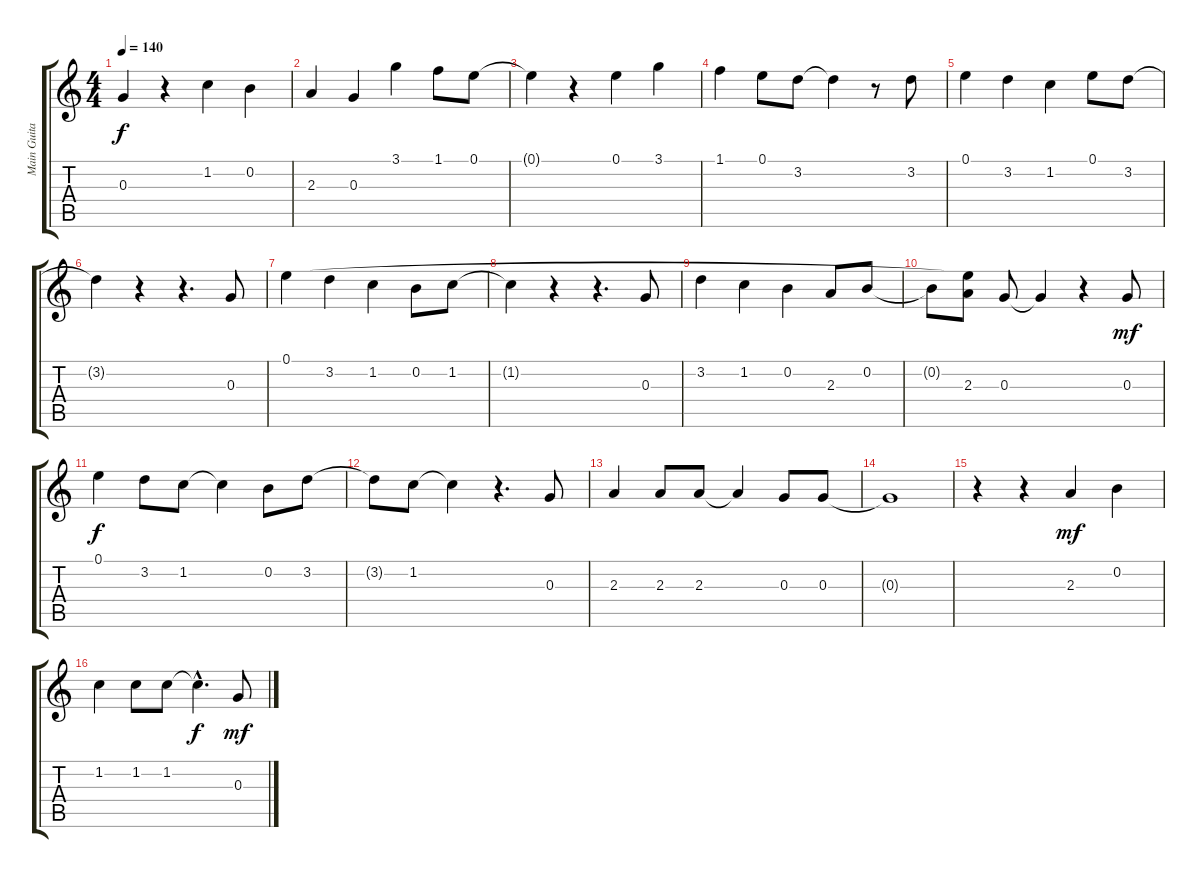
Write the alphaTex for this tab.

\track ("Main Guitar" "Main Guita") {instrument acousticguitarsteel}
\staff {score tabs}
\tuning (E4 B3 G3 D3 A2 E2) {hide}
\ts (4 4)
\tempo 140
\clef g2
\ks c
0.3{t}.4{dy f} r.4 1.2.4 0.2.4 |
2.3.4 0.3.4 3.1.4 1.1.8 0.1.8 |
0.1{t}.4 r.4 0.1.4 3.1.4 |
1.1.4 0.1.8 3.2.8 3.2{t}.4 r.8 3.2.8 |
0.1.4 3.2.4 1.2.4 0.1.8 3.2.8 |
3.2{t}.4 r.4 r.4{d} 0.3.8 |
0.1.4 3.2.4 1.2.4 0.2.8 1.2.8 |
1.2{t}.4 r.4 r.4{d} 0.3.8 |
3.2.4 1.2.4 0.2.4 2.3.8 0.2.8 |
0.2{t}.8 (0.1{t} 2.3).8 0.3.8 0.3{t}.4 r.4 0.3.8{dy mf} |
0.1.4{dy f} 3.2.8 1.2.8 1.2{t}.4 0.2.8 3.2.8 |
3.2{t}.8 1.2.8 1.2{t}.4 r.4{d} 0.3.8 |
2.3.4 2.3.8 2.3.8 2.3{t}.4 0.3.8 0.3.8 |
0.3{t}.1 |
r.4 r.4 2.3.4{dy mf} 0.2.4 |
1.2.4 1.2.8 1.2.8 1.2{hac t}.4{d dy f} 0.3.8{dy mf}
